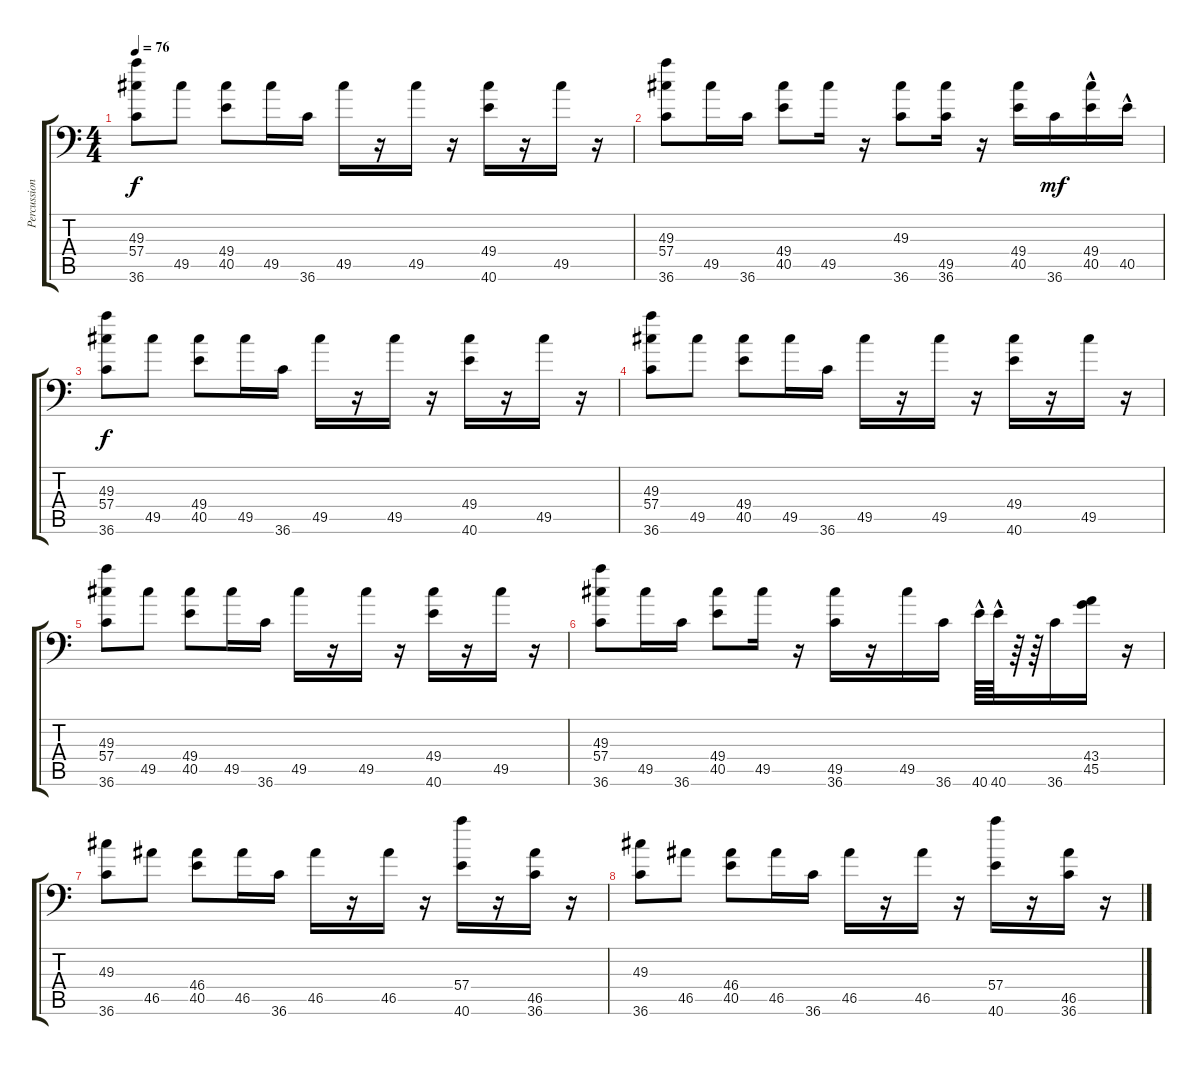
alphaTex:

\track ("Percussion" "Percussion") {instrument acousticgrandpiano}
\staff {score tabs}
\tuning (C-1 C-1 C-1 C-1 C-1 C-1) {hide}
\ts (4 4)
\tempo 76
\clef f4
\ks c
(49.3 57.4 36.6).8{dy f} 49.5.8 (49.4 40.5).8 49.5.16 36.6.16 49.5.16 r.16 49.5.16 r.16 (49.4 40.6).16 r.16 49.5.16 r.16 |
(49.3 57.4 36.6).8 49.5.16 36.6.16 (49.4 40.5).8 49.5.16 r.16 (49.3 36.6).8 (49.5 36.6).16 r.16 (49.4 40.5).16 36.6.16{dy mf} (49.4 40.5{hac}).16 40.5{hac}.16 |
(49.3 57.4 36.6).8{dy f} 49.5.8 (49.4 40.5).8 49.5.16 36.6.16 49.5.16 r.16 49.5.16 r.16 (49.4 40.6).16 r.16 49.5.16 r.16 |
(49.3 57.4 36.6).8 49.5.8 (49.4 40.5).8 49.5.16 36.6.16 49.5.16 r.16 49.5.16 r.16 (49.4 40.6).16 r.16 49.5.16 r.16 |
(49.3 57.4 36.6).8 49.5.8 (49.4 40.5).8 49.5.16 36.6.16 49.5.16 r.16 49.5.16 r.16 (49.4 40.6).16 r.16 49.5.16 r.16 |
(49.3 57.4 36.6).8 49.5.16 36.6.16 (49.4 40.5).8 49.5.16 r.16 (49.5 36.6).16 r.16 49.5.16 36.6.16 40.6{hac}.64 40.6{hac}.64 r.64 r.64 36.6.16 (43.4 45.5).16 r.16 |
(49.3 36.6).8 46.5.8 (46.4 40.5).8 46.5.16 36.6.16 46.5.16 r.16 46.5.16 r.16 (57.4 40.6).16 r.16 (46.5 36.6).16 r.16 |
(49.3 36.6).8 46.5.8 (46.4 40.5).8 46.5.16 36.6.16 46.5.16 r.16 46.5.16 r.16 (57.4 40.6).16 r.16 (46.5 36.6).16 r.16
